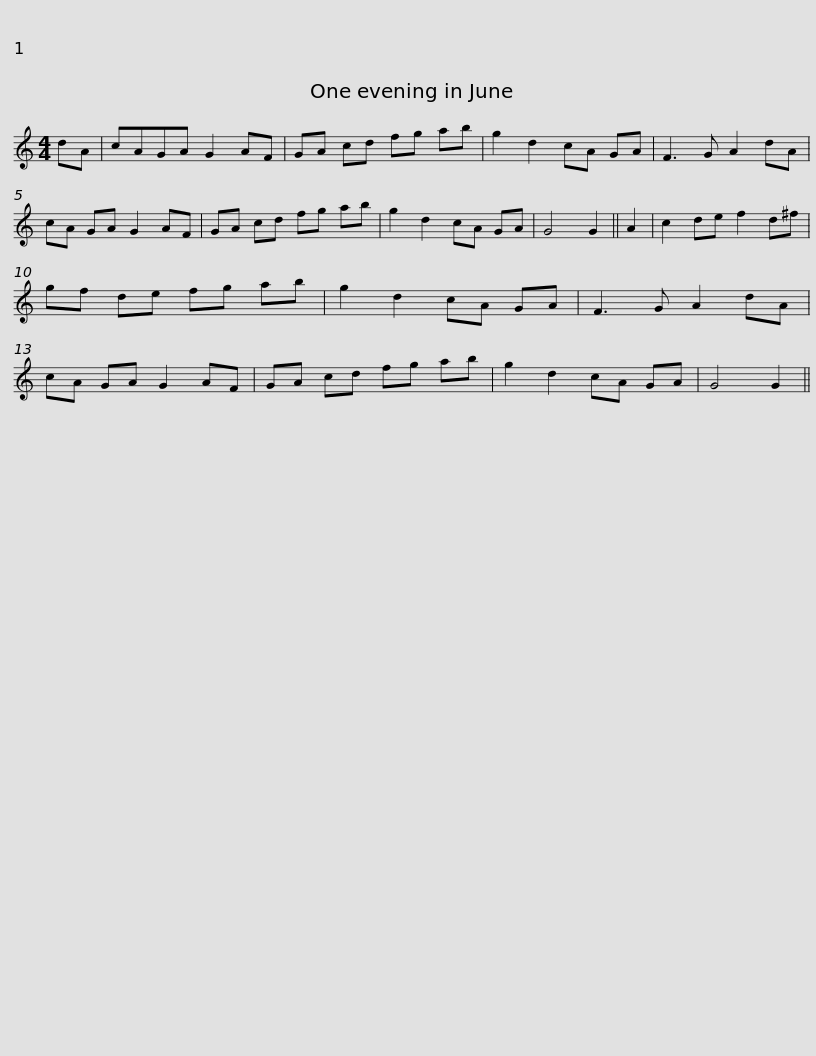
X:1
L:1/8
M:4/4
I:linebreak $
K:C
V:1 treble
V:1
 dA | cAGA G2 AF | GA cd fg ab | g2 d2 cA GA | F3 G A2 dA | %5
 cA GA G2 AF | GA cd fg ab |$ g2 d2 cA GA | G4 G2 || A2 | %10
 c2 de f2 d^f | gf de fg ab | g2 d2 cA GA | F3 G A2 dA | cA GA G2 AF |$ %15
 GA cd fg ab | g2 d2 cA GA | G4 G2 || %18
